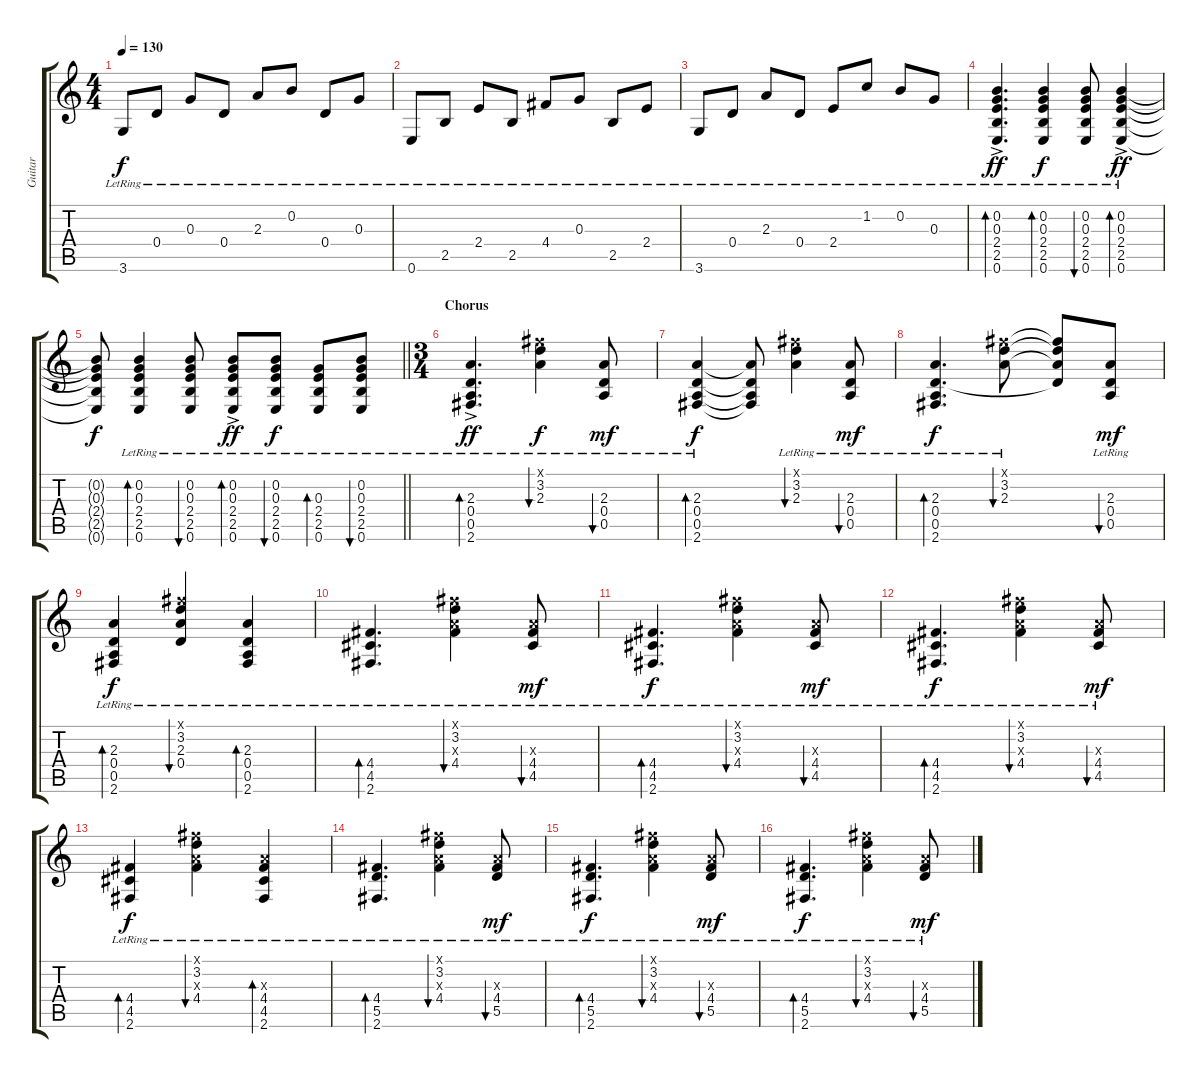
\track ("Guitar" "Guitar") {instrument acousticguitarsteel}
\staff {score tabs}
\tuning (E4 B3 G3 D3 A2 E2) {hide}
\ts (4 4)
\tempo 130
\clef g2
\ks c
3.6{lr}.8{dy f} 0.4{lr}.8 0.3{lr}.8 0.4{lr}.8 2.3{lr}.8 0.2{lr}.8 0.4{lr}.8 0.3{lr}.8 |
0.6{lr}.8 2.5{lr}.8 2.4{lr}.8 2.5{lr}.8 4.4{lr}.8 0.3{lr}.8 2.5{lr}.8 2.4{lr}.8 |
3.6{lr}.8 0.4{lr}.8 2.3{lr}.8 0.4{lr}.8 2.4{lr}.8 1.2{lr}.8 0.2{lr}.8 0.3{lr}.8 |
(0.2{lr} 0.3{lr} 2.4{lr} 2.5{lr} 0.6{ac lr}).4{d bd 30 dy ff} (0.2{lr} 0.3{lr} 2.4{lr} 2.5{lr} 0.6{lr}).4{bd 30 dy f} (0.2{lr} 0.3{lr} 2.4{lr} 2.5{lr} 0.6{lr}).8{bu 30} (0.2{lr} 0.3{lr} 2.4{lr} 2.5{lr} 0.6{ac lr}).4{bd 30 dy ff} |
\barLineRight lightlight
(0.2{t} 0.3{t} 2.4{t} 2.5{t} 0.6{t}).8{dy f} (0.2{lr} 0.3{lr} 2.4{lr} 2.5{lr} 0.6{lr}).4{bd 30} (0.2{lr} 0.3{lr} 2.4{lr} 2.5{lr} 0.6{lr}).8{bu 30} (0.2{lr} 0.3{lr} 2.4{lr} 2.5{lr} 0.6{ac lr}).8{bd 30 dy ff} (0.2{lr} 0.3{lr} 2.4{lr} 2.5{lr} 0.6{lr}).8{bu 30 dy f} (0.3{lr} 2.4{lr} 2.5{lr} 0.6{lr}).8{bd 30} (0.2{lr} 0.3{lr} 2.4{lr} 2.5{lr} 0.6{lr}).8{bu 30} |
\ts (3 4)
\section ("" "Chorus")
(2.3{lr} 0.4{lr} 0.5{lr} 2.6{ac lr}).4{d bd 30 dy ff} (2.1{x} 3.2{lr} 2.3).4{bu 60 dy f} (2.3{lr} 0.4{lr} 0.5{lr}).8{bu 30 dy mf} |
(2.3{lr} 0.4{lr} 0.5{lr} 2.6{lr}).4{bd 30 dy f} (2.3{t} 0.4{t} 0.5{t} 2.6{t}).8 (2.1{x} 3.2{lr} 2.3).4{bu 60} (2.3{lr} 0.4{lr} 0.5{lr}).8{bu 30 dy mf} |
(2.3{lr} 0.4{lr} 0.5{lr} 2.6{lr}).4{d bd 30 dy f} (2.1{x} 3.2{lr} 2.3).8{bu 60} (2.1{t} 3.2{t} 2.3{t} 0.4{t}).8 (2.3{lr} 0.4{lr} 0.5{lr}).8{bu 30 dy mf} |
(2.3{lr} 0.4{lr} 0.5{lr} 2.6{lr}).4{bd 30 dy f} (2.1{x} 3.2{lr} 2.3 0.4).4{bu 60} (2.3{lr} 0.4{lr} 0.5{lr} 2.6{lr}).4{bd 30} |
(4.4{lr} 4.5{lr} 2.6{lr}).4{d bd 30} (2.1{x} 3.2{lr} 2.3{x} 4.4).4{bu 30} (2.3{x} 4.4{lr} 4.5{lr}).8{bu 30 dy mf} |
(4.4{lr} 4.5{lr} 2.6{lr}).4{d bd 30 dy f} (2.1{x} 3.2{lr} 2.3{x} 4.4).4{bu 30} (2.3{x} 4.4{lr} 4.5{lr}).8{bu 30 dy mf} |
(4.4{lr} 4.5{lr} 2.6{lr}).4{d bd 30 dy f} (2.1{x} 3.2{lr} 2.3{x} 4.4).4{bu 30} (2.3{x} 4.4{lr} 4.5{lr}).8{bu 30 dy mf} |
(4.4{lr} 4.5{lr} 2.6{lr}).4{bd 30 dy f} (2.1{x} 3.2{lr} 2.3{x} 4.4).4{bu 30} (2.3{x} 4.4{lr} 4.5{lr} 2.6{lr}).4{bd 30} |
(4.4{lr} 5.5{lr} 2.6{lr}).4{d bd 30} (2.1{x} 3.2{lr} 2.3{x} 4.4).4{bu 30} (2.3{x} 4.4{lr} 5.5{lr}).8{bu 30 dy mf} |
(4.4{lr} 5.5{lr} 2.6{lr}).4{d bd 30 dy f} (2.1{x} 3.2{lr} 2.3{x} 4.4).4{bu 30} (2.3{x} 4.4{lr} 5.5{lr}).8{bu 30 dy mf} |
(4.4{lr} 5.5{lr} 2.6{lr}).4{d bd 30 dy f} (2.1{x} 3.2{lr} 2.3{x} 4.4).4{bu 30} (2.3{x} 4.4{lr} 5.5{lr}).8{bu 30 dy mf}
